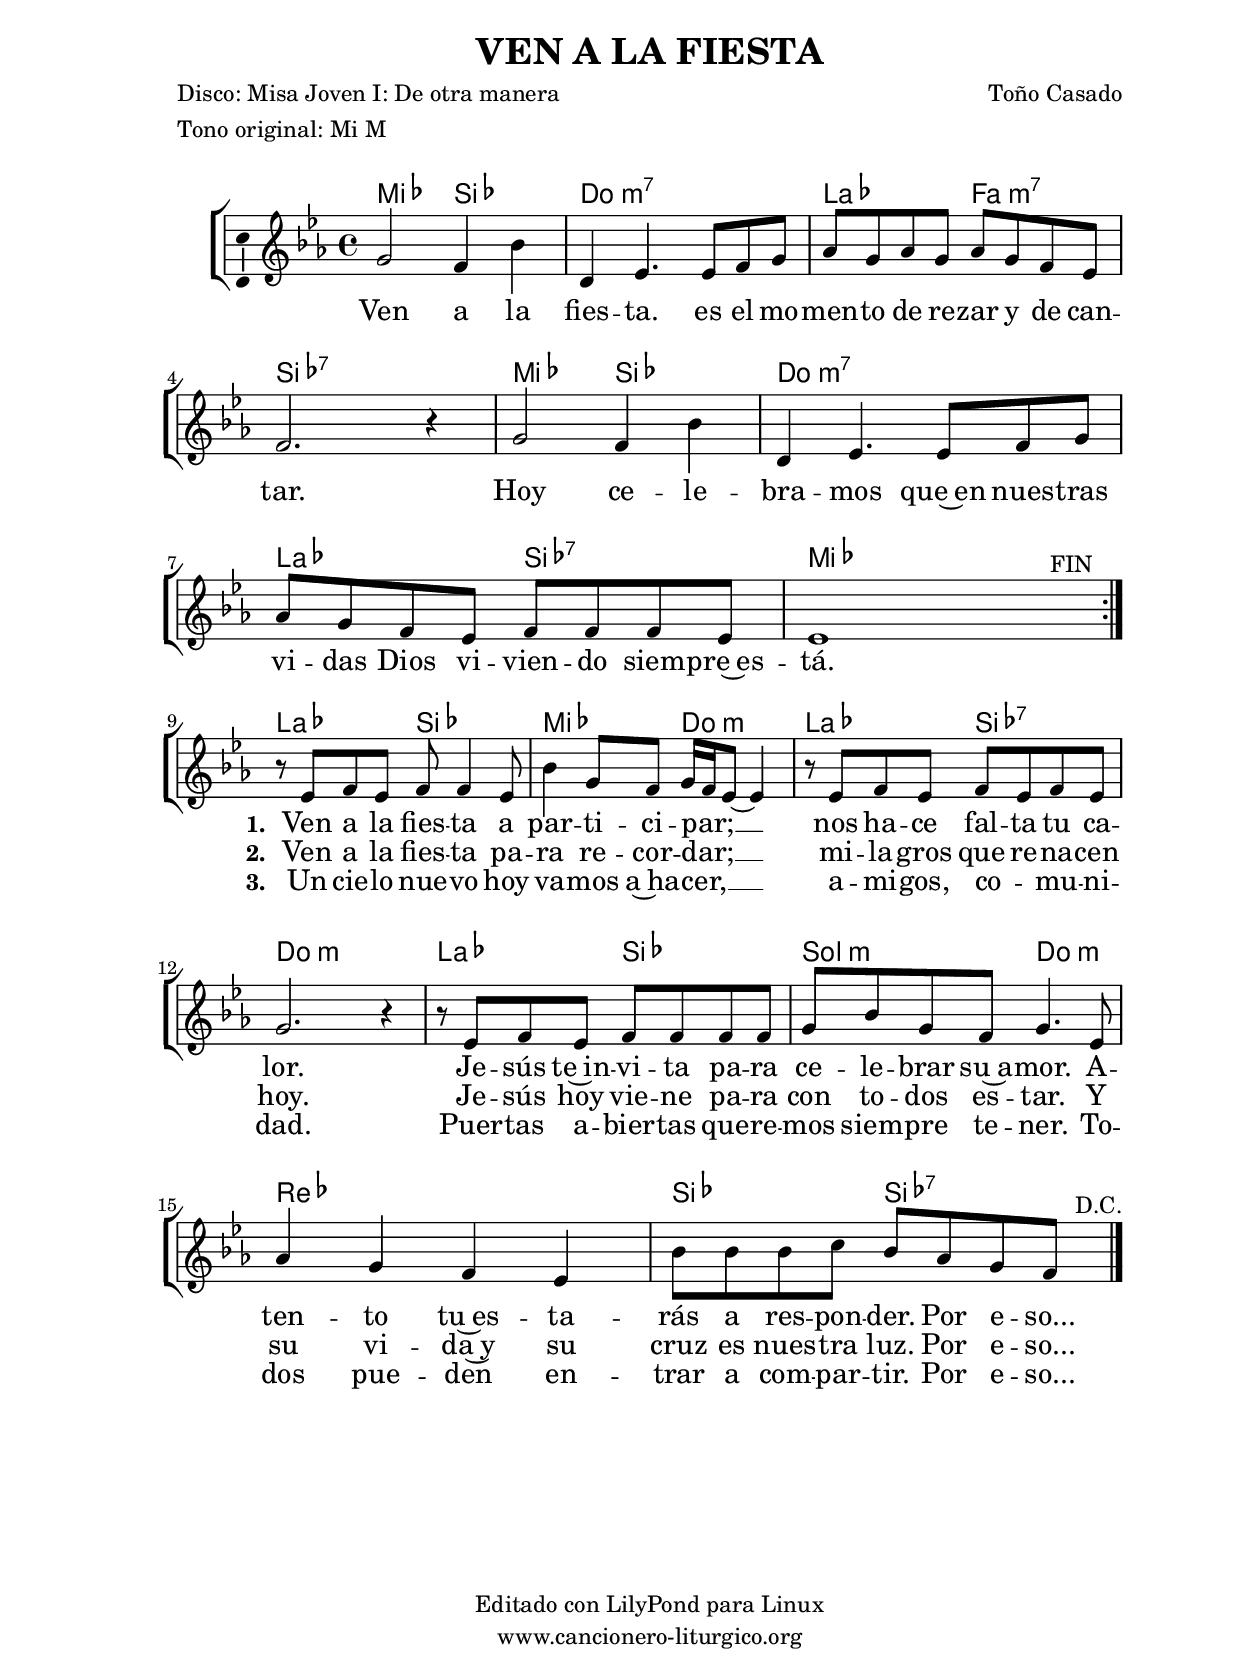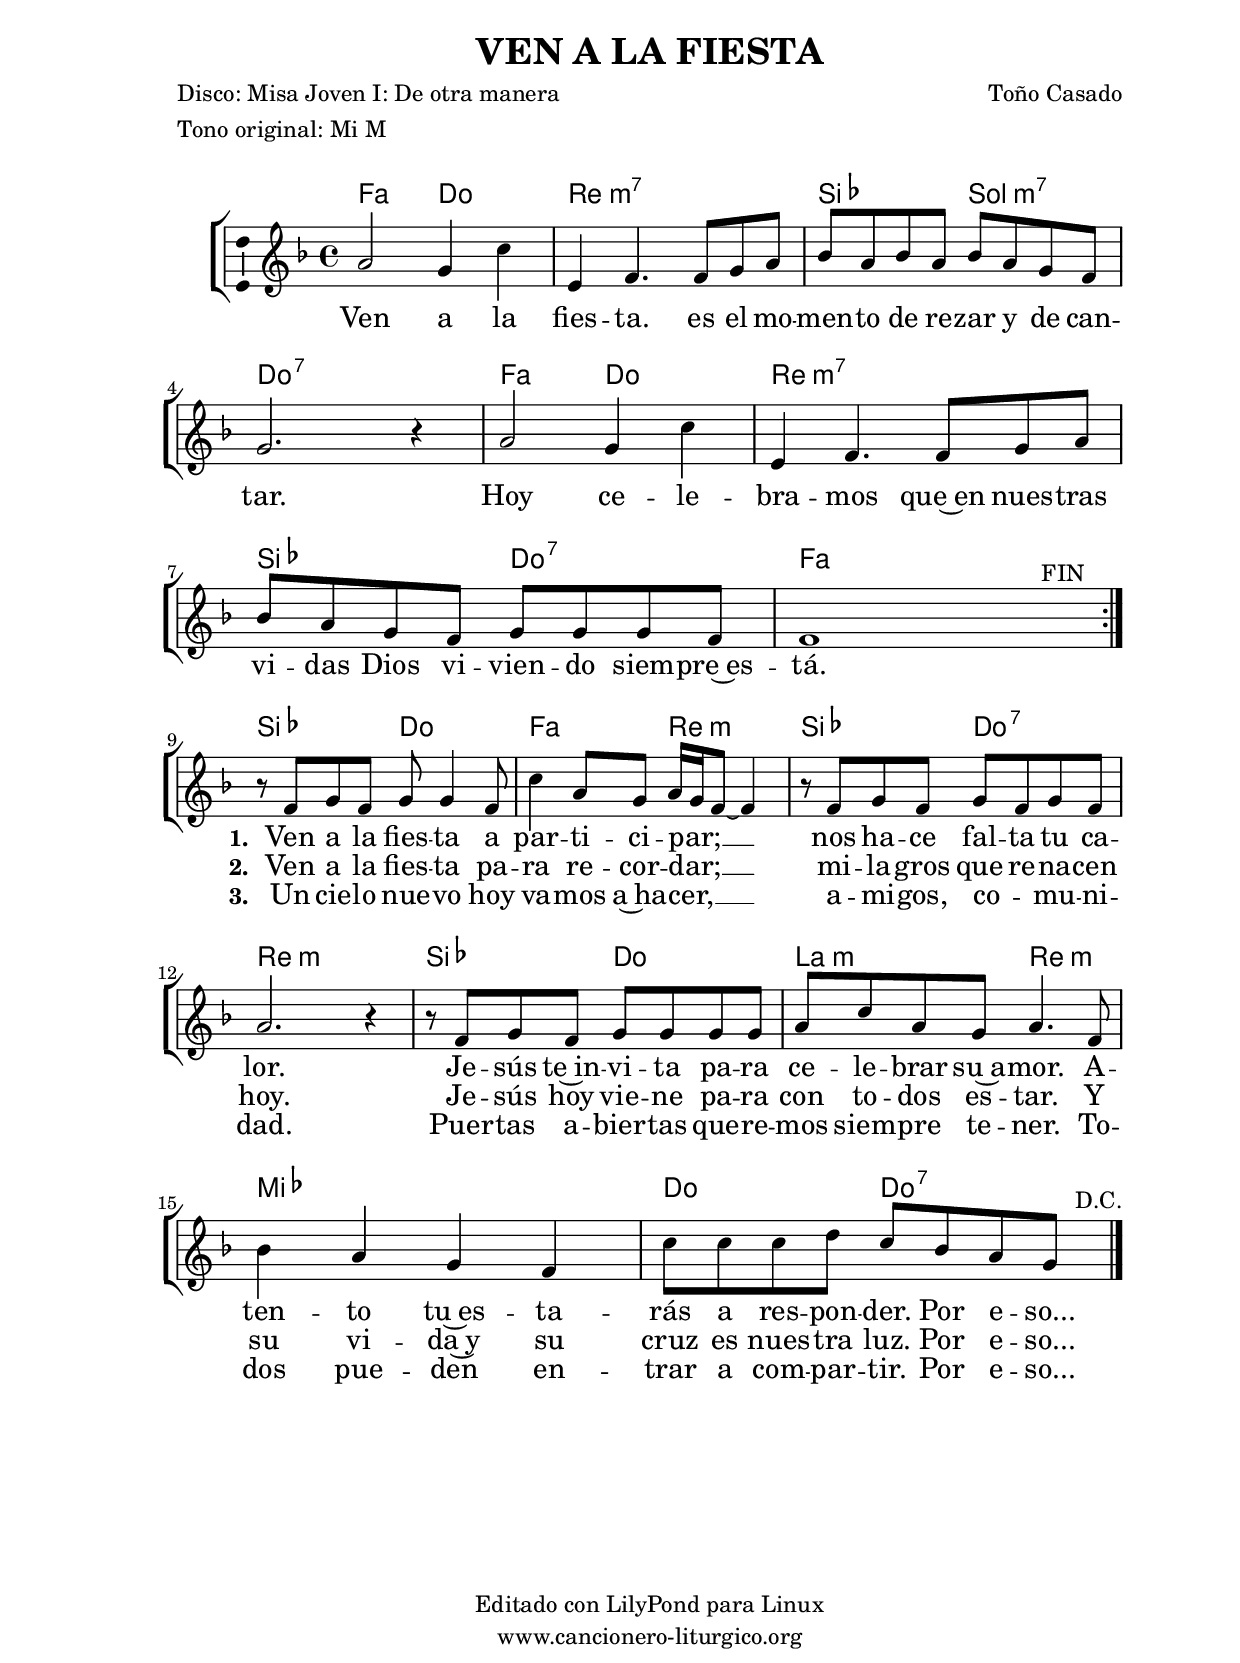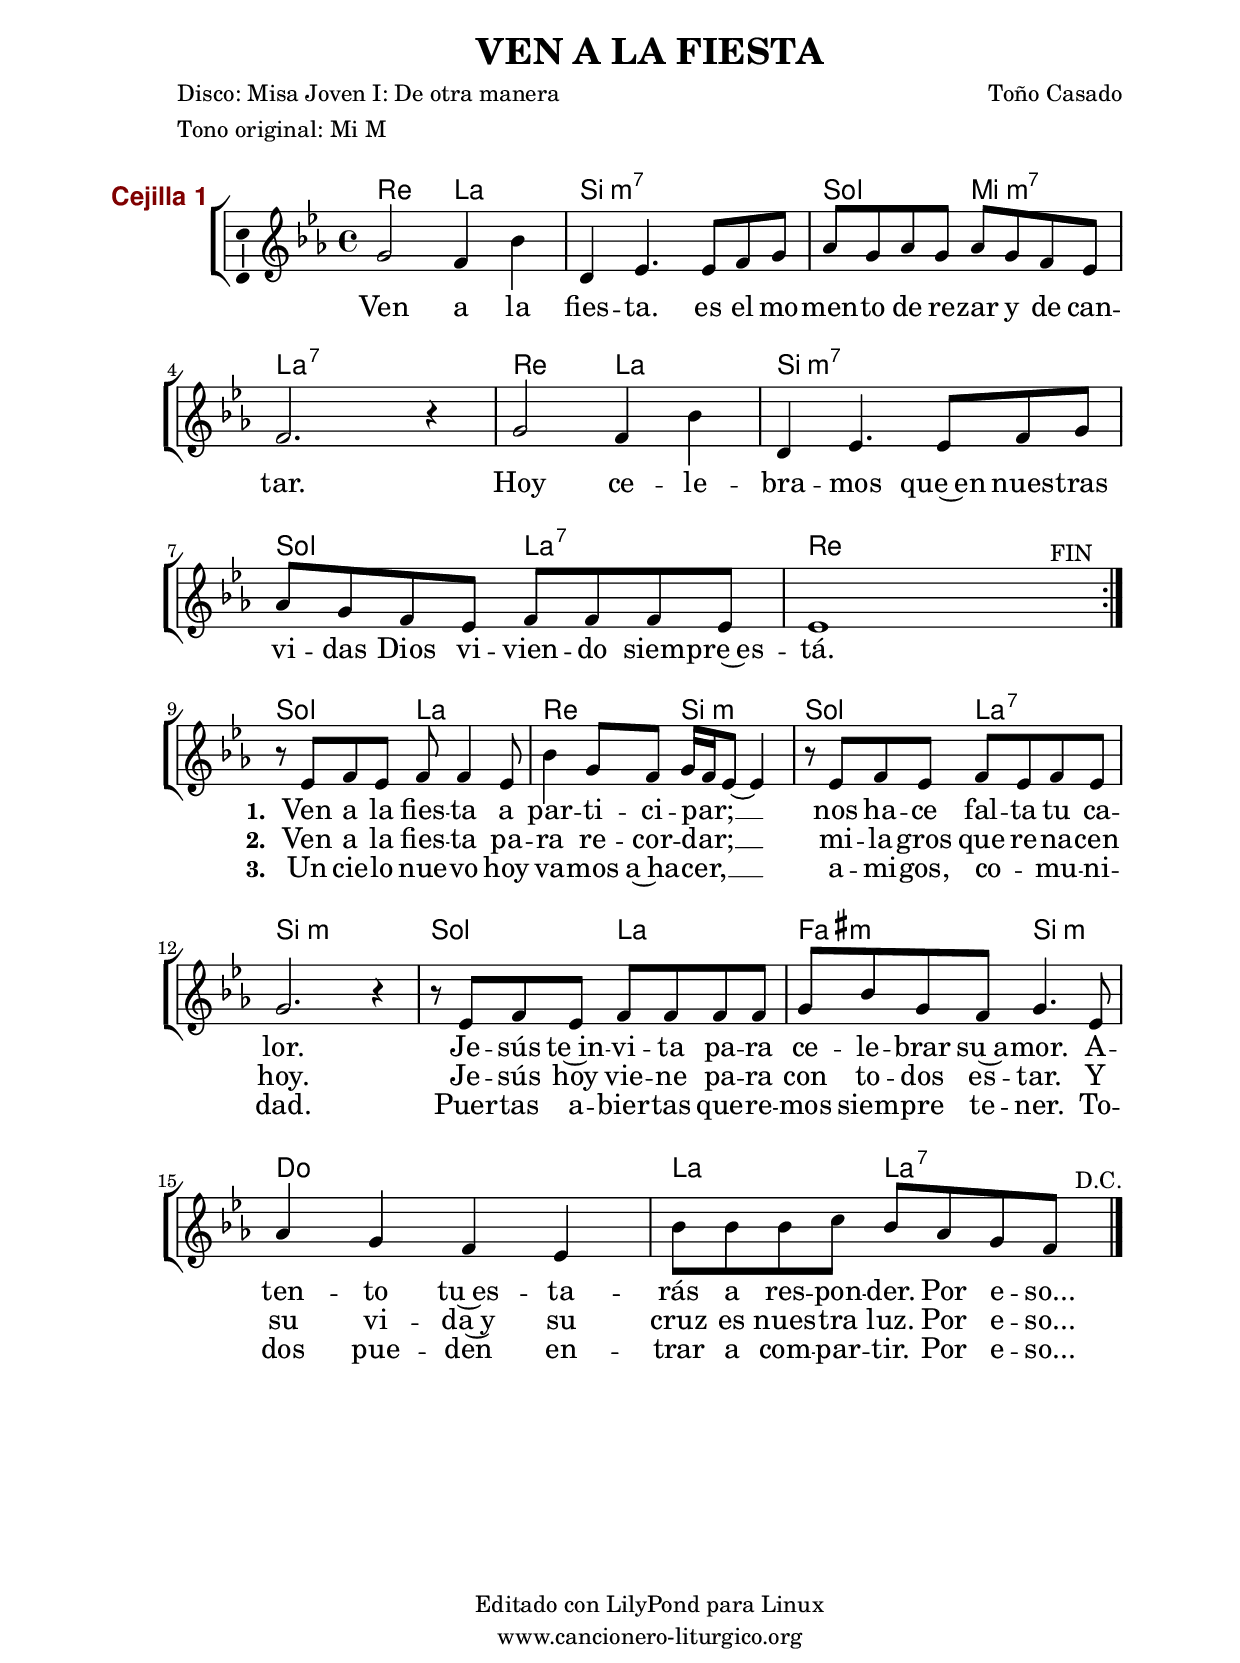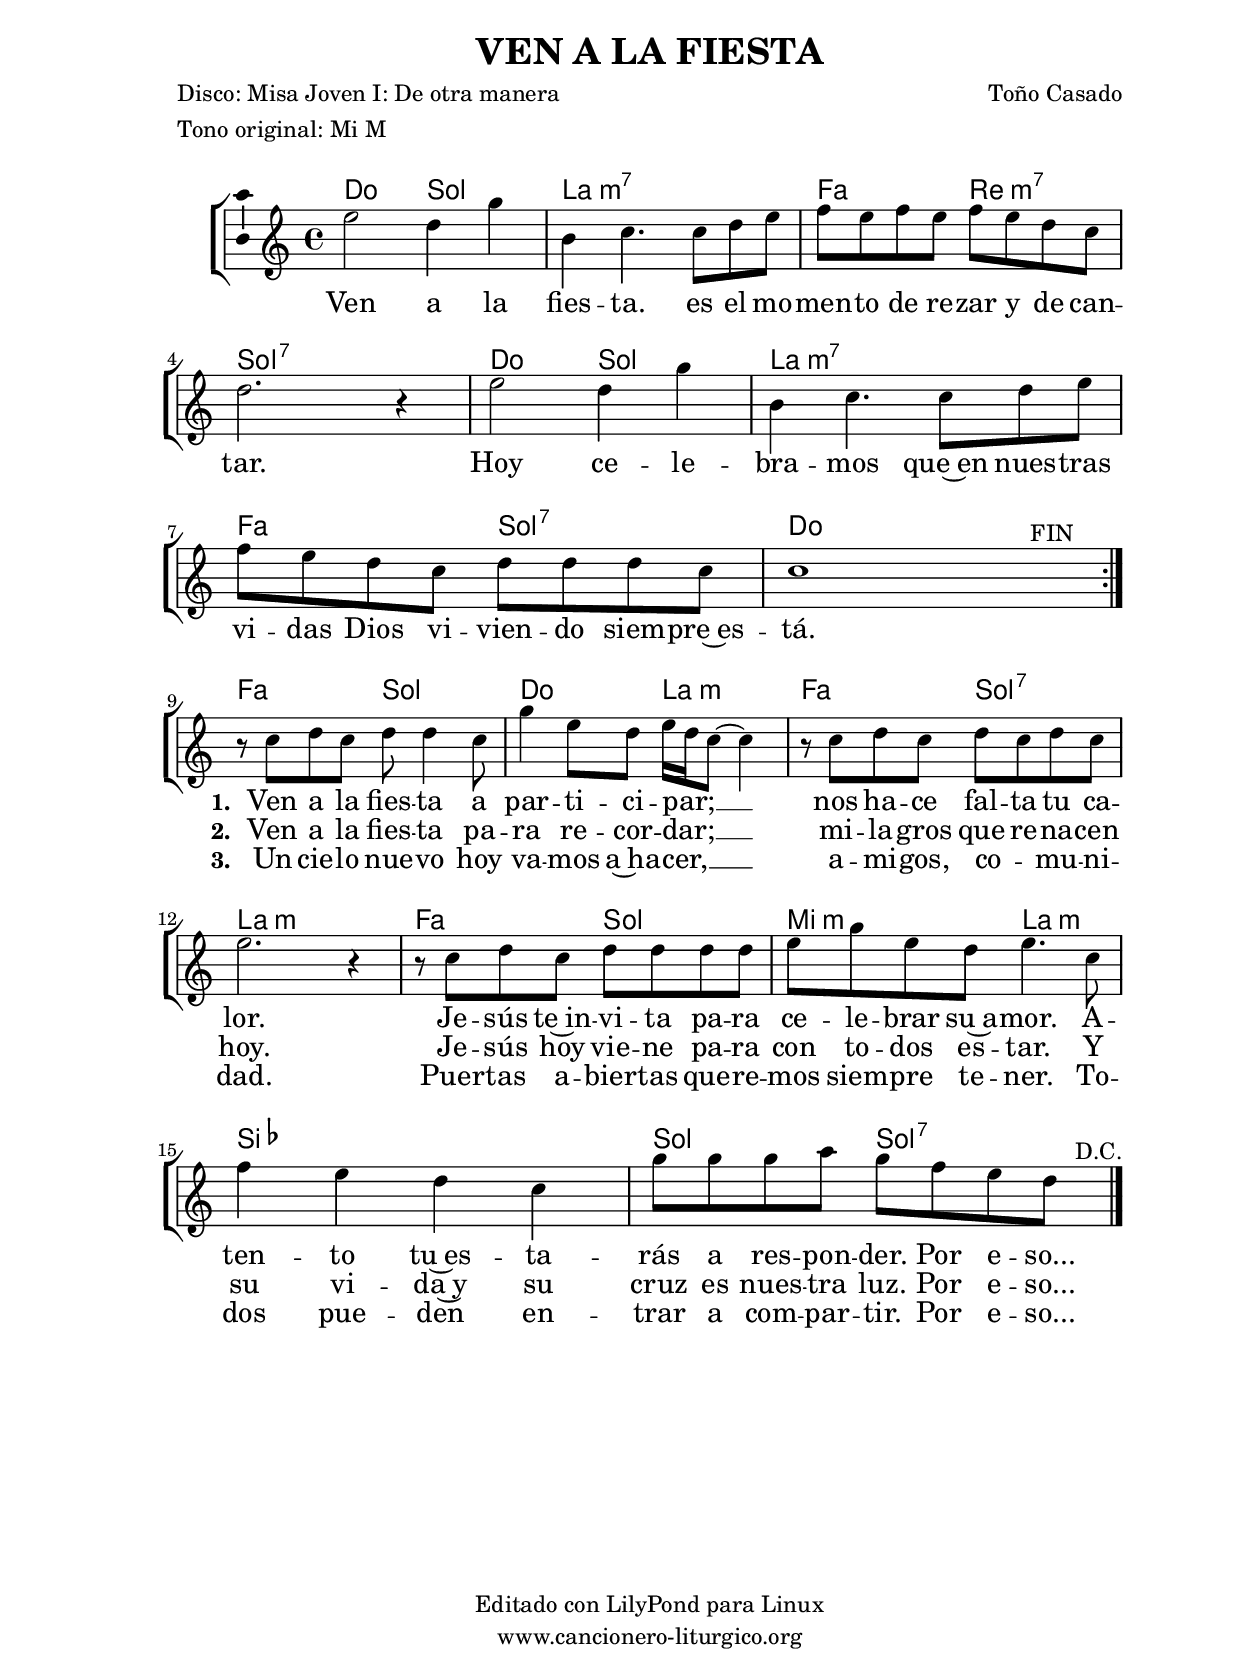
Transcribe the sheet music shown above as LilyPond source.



%versión de lilypond para la que se ha escrito esta partitura:
\version "2.16.0"

	%Tamaño papel
	#(set-default-paper-size "a4")
	%Tamaño partitura
	#(set-global-staff-size 20)
	%No responde al pulsar sobre una nota
	#(ly:set-option 'point-and-click #f)

%parámetros del encabezamiento:
\header {
	title = "VEN A LA FIESTA"
	subtitle = ""
	composer = "Toño Casado"
	poet = "Disco: Misa Joven I: De otra manera"
	meter = "Tono original: Mi M"
	arranger = ""
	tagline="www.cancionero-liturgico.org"
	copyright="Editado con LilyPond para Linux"
	tiempo = ""
	usos = ""
	letra = ""
	}

%parámetros asociados al papel:
\paper  {
	oddHeaderMarkup = \markup {\fill-line { \on-the-fly #not-first-page \fromproperty #'header:title \on-the-fly #not-first-page \fromproperty #'header:composer }}
	evenHeaderMarkup = \markup {\fill-line { \fromproperty #'header:composer \fromproperty #'header:title }}
	#(set-paper-size "a4")
	print-page-number = ##f
	first-page-number = 1
	print-first-page-number = ##f
%	head-separation = 3.0 \cm
	top-margin = 2.0 \cm
%%%	bottom-margin = 0.5\cm
	bottom-margin = 0.25\cm
	left-margin = 3.0 \cm
	line-width = 16.0 \cm 
	indent = 8\mm
	interscoreline = 2.\mm
	between-system-space = 15\mm
%	para que las partituras no llenen la hoja:
	ragged-bottom = ##t
%	idem para la última hoja:
	ragged-last-bottom = ##f
%	para que las partituras llenen el ancho del papel:
	ragged-last = ##f
	after-title-space = 2.5 \cm
page-count=1
%system-count=6

	%Flexible Vertical Spacing
	markup-markup-spacing =
	#'((basic-distance . 15) (minimum-distance . 10) (padding . 3))
	markup-system-spacing =
	#'((basic-distance . 15) (minimum-distance . 15) (padding . 3))
	system-system-spacing =
	#'((basic-distance . 15) (minimum-distance . 15) (padding . 3))
	score-system-spacing =
	#'((basic-distance . 10) (minimum-distance . 10) (padding . 5))
%	top-system-spacing = % header
%	#'((basic-distance . 8) (minimum-distance . 0) (padding . 0))
%	top-markup-spacing =
%	#'((basic-distance . 20) (minimum-distance . 20) (padding . 0))
	last-bottom-spacing = % footer
	#'((basic-distance . 10) (minimum-distance . 10) (padding . 0))
	score-markup-spacing =
	#'((basic-distance . 10) (minimum-distance . 10) (padding . 0))

	}


%parámetros que afectan a toda la partitura:
global =  {
	%clave de sol (G):
	\clef G
	%armadura:
	\transpose e ees
	\key e \major
	\tempo 4=120
	\set Score.tempoHideNote = ##t
	}


acordes = {
	\italianChords
	\chordmode {
	\transpose e ees
{

\repeat volta 2 {
e2 b cis:m7 cis:m7 a fis:m7 b:7 b:7
e2 b cis:m7 cis:m7 a b:7 e e
}

a2 b e cis:m a b:7 cis:m cis:m
a2 b gis:m cis:m d d b b:7

}
}
}

melodia = 
	\transpose e ees
{
\relative c''{

\time 4/4

\repeat volta 2 {
gis2 fis4 b
dis,4 e4. e8 fis gis
a8 gis a gis a gis fis e
fis2. r4
gis2 fis4 b
dis,4 e4. e8 fis gis
a8 gis fis e fis fis fis e
e1^"                                      FIN"
}

\break

r8 e8 fis e fis fis4 e8
b'4 gis8 fis gis16 fis e8~e4
r8 e8 fis e fis e fis e
gis2. r4
r8 e8 fis e fis fis fis fis
gis8 b gis fis gis4. e8
a4 gis fis e
b'8 b b cis b a gis fis^"     D.C."

\bar "|."
}
}


texto = \lyricmode {

Ven a la fies -- ta.
es el mo -- men -- to de re -- zar y de can -- tar.
Hoy ce -- le -- bra -- mos que~en nues -- tras vi -- das
Dios vi -- vien -- do siem -- pre~es -- tá.

\set stanza =#"1. " 
Ven a la fies -- ta a par -- ti -- ci -- par; __ _ _
nos ha -- ce fal -- ta tu ca -- lor.
Je -- sús te~in -- vi -- ta pa -- ra ce -- le -- brar su~a -- mor.
A -- ten -- to tu~es -- ta -- rás a res -- pon -- der. Por e -- so...

}

textodos = \lyricmode {

\skip1 \skip1 \skip1 \skip1 \skip1 \skip1 \skip1 \skip1 \skip1 \skip1
\skip1 \skip1 \skip1 \skip1 \skip1 \skip1 \skip1 \skip1 \skip1 \skip1
\skip1 \skip1 \skip1 \skip1 \skip1 \skip1 \skip1 \skip1 \skip1 \skip1
\skip1 \skip1 \skip1 \skip1

\set stanza =#"2. " 
Ven a la fies -- ta pa -- ra re -- cor -- dar; __ _ _
mi -- la -- gros que re -- na -- cen hoy.
Je -- sús hoy vie -- ne pa -- ra con to -- dos es -- tar.
Y su vi -- da~y su cruz es nues -- tra luz. Por e -- so...

}

textotres = \lyricmode {

\skip1 \skip1 \skip1 \skip1 \skip1 \skip1 \skip1 \skip1 \skip1 \skip1
\skip1 \skip1 \skip1 \skip1 \skip1 \skip1 \skip1 \skip1 \skip1 \skip1
\skip1 \skip1 \skip1 \skip1 \skip1 \skip1 \skip1 \skip1 \skip1 \skip1
\skip1 \skip1 \skip1 \skip1

\set stanza =#"3. " 
Un cie -- lo nue -- vo hoy va -- mos a~ha -- cer, __ _ _
a -- mi -- gos, co -- _ mu -- ni -- dad.
Puer -- tas a -- bier -- tas que -- re -- mos siem -- pre te -- ner.
To -- dos pue -- den en -- trar a com -- par -- tir. Por e -- so...

}


acordesStaff = \context ChordNames = acordesStaff <<
	\set chordChanges = ##t
	\acordes
	>>


%%%%%%%%%%%%%%%%%%%%%%%%%%%%%%%%%%% CEJILLA %%%%%%%%%%%%%%%%%%%%%%%%%%%%%%%%%%%
acordescejilla = {
%%%	\override ChordNames.ChordName #'font-size = #-1
%%%	\override ChordNames.ChordName #'font-series = #'bold
	\transpose ees d {
		\acordes
		}
	}

acordescejillaStaff = \context ChordNames = acordescejillaStaff <<
	\set Staff.instrumentName = \markup \with-color #darkred \larger \bold \sans "Cejilla 1"
	\set chordChanges = ##t
	\acordescejilla
	>>
%%%%%%%%%%%%%%%%%%%%%%%%%%%%%%%%%%% CEJILLA %%%%%%%%%%%%%%%%%%%%%%%%%%%%%%%%%%%


vozStaff = \context Voice = vozStaff
\with {\consists "Ambitus_engraver"}
<<
%	\set Staff.instrumentName = ""
%	\set Staff.shortInstrumentName = ""
%	\set Staff.midiInstrument = #"clarinet"
%	\set Staff.midiInstrument = #"cello"
	\set Staff.midiInstrument = #"flute"
%	\set Staff.midiInstrument = #"electric guitar (jazz)"
%	\set Staff.midiInstrument = #"english horn"
%	\set Staff.midiInstrument = #"violin"
%	\set Staff.midiInstrument = #"glockenspiel"
	\set Staff.midiMinimumVolume = #0.7
	\set Staff.midiMaximumVolume = #0.9
	\global
	\melodia
	>>

textoStaff = \context Lyrics = textoStaff <<
	\lyricsto vozStaff \texto
	>>

textodosStaff = \context Lyrics = textodosStaff <<
	\lyricsto vozStaff \textodos
	>>

textotresStaff = \context Lyrics = textotresStaff <<
	\lyricsto vozStaff \textotres
	>>


\book {
	\score {
		\context ChoirStaff {
			\override StaffGroup.SystemStartBracket #'collapse-height = #1
			\override Score.SystemStartBar #'collapse-height = #1
			<<
			\acordesStaff
			\vozStaff
			\textoStaff
			\textodosStaff
			\textotresStaff
			>>
			}
		\layout {
	    		\context {
				\Lyrics
				\override LyricText #'font-size = #2
				}
	   		 \context {
				\Score
				\override StaffSymbol #'staff-space = #(magstep +3)
				}
			}
		}
	\score {
		\unfoldRepeats
		\context ChoirStaff {
			<<
			\acordesStaff
			\vozStaff
			>>
			}
		\midi {
	  		\context {
	  			\Score
				tempoWholesPerMinute = #(ly:make-moment 70 4)
				}
			}
		}
	}


%Partitura para guitarra
#(define output-suffix "G")
\book {
	\score {
		\context ChoirStaff {
			\override StaffGroup.SystemStartBracket #'collapse-height = #1
			\override Score.SystemStartBar #'collapse-height = #1
			<<
			\acordescejillaStaff
			\vozStaff
			\textoStaff
			\textodosStaff
			\textotresStaff
			>>
			}
		\layout {
%%%%%%%%%%%%%%%%%%%%%%%%%%%%%%%%%%% CEJILLA %%%%%%%%%%%%%%%%%%%%%%%%%%%%%%%%%%%
			\context {
				\ChordNames \consists Instrument_name_engraver
				}
%%%%%%%%%%%%%%%%%%%%%%%%%%%%%%%%%%% CEJILLA %%%%%%%%%%%%%%%%%%%%%%%%%%%%%%%%%%%
	    		\context {
				\Lyrics
				\override LyricText #'font-size = #2
				}
	   		 \context {
				\Score
				\override StaffSymbol #'staff-space = #(magstep +3)
				}
			}
		}
	}


#(define output-suffix "C")
\book {
	\score {
		\context ChoirStaff {
			\override StaffGroup.SystemStartBracket #'collapse-height = #1
			\override Score.SystemStartBar #'collapse-height = #1
\transpose c d
			<<
			\acordesStaff
			\vozStaff
			\textoStaff
			\textodosStaff
			\textotresStaff
			>>
			}
		\layout {
	    		\context {
				\Lyrics
				\override LyricText #'font-size = #2
				}
	   		 \context {
				\Score
				\override StaffSymbol #'staff-space = #(magstep +3)
				}
			}
		}
	}


#(define output-suffix "S")
\book {
	\score {
		\context ChoirStaff {
			\override StaffGroup.SystemStartBracket #'collapse-height = #1
			\override Score.SystemStartBar #'collapse-height = #1
\transpose c a
			<<
			\acordesStaff
			\vozStaff
			\textoStaff
			\textodosStaff
			\textotresStaff
			>>
			}
		\layout {
	    		\context {
				\Lyrics
				\override LyricText #'font-size = #2
				}
	   		 \context {
				\Score
				\override StaffSymbol #'staff-space = #(magstep +3)
				}
			}
		}
	}


